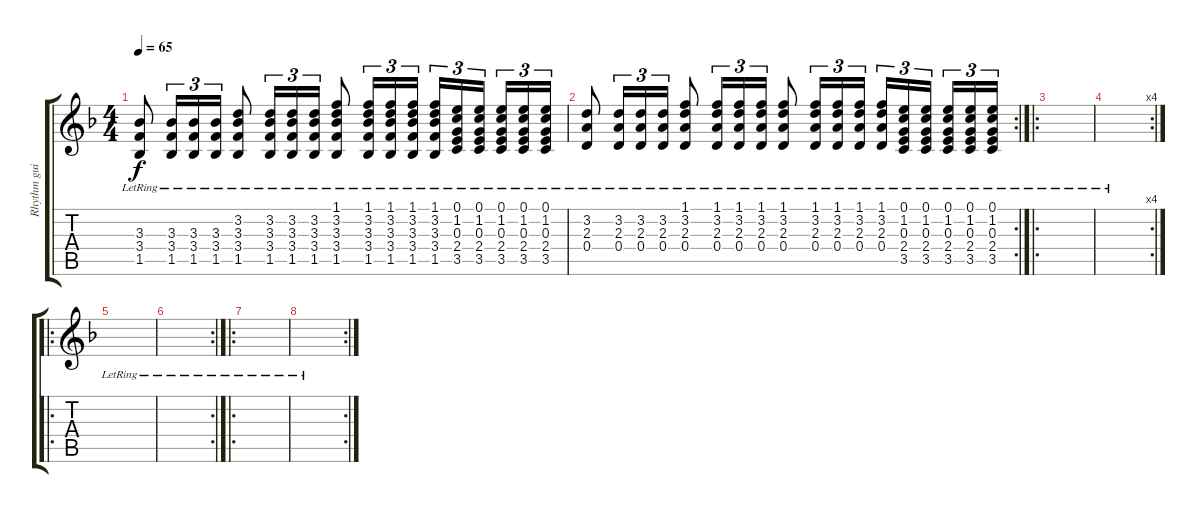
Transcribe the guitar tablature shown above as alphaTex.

\track ("Rhythm guitar" "Rhythm gui") {instrument acousticguitarsteel}
\staff {score tabs}
\tuning (E4 B3 G3 D3 A2 D2) {hide}
\ts (4 4)
\tempo 65
\clef g2
\ks dminor
(3.3{lr} 3.4{lr} 1.5{lr}).8{dy f} (3.3{lr} 3.4{lr} 1.5{lr}).16{tu (3 2)} (3.3{lr} 3.4{lr} 1.5{lr}).16{tu (3 2)} (3.3{lr} 3.4{lr} 1.5{lr}).16{tu (3 2)} (3.2{lr} 3.3{lr} 3.4{lr} 1.5{lr}).8 (3.2{lr} 3.3{lr} 3.4{lr} 1.5{lr}).16{tu (3 2)} (3.2{lr} 3.3{lr} 3.4{lr} 1.5{lr}).16{tu (3 2)} (3.2{lr} 3.3{lr} 3.4{lr} 1.5{lr}).16{tu (3 2)} (1.1{lr} 3.2{lr} 3.3{lr} 3.4{lr} 1.5{lr}).8 (1.1{lr} 3.2{lr} 3.3{lr} 3.4{lr} 1.5{lr}).16{tu (3 2)} (1.1{lr} 3.2{lr} 3.3{lr} 3.4{lr} 1.5{lr}).16{tu (3 2)} (1.1{lr} 3.2{lr} 3.3{lr} 3.4{lr} 1.5{lr}).16{tu (3 2)} (1.1{lr} 3.2{lr} 3.3{lr} 3.4{lr} 1.5{lr}).16{tu (3 2)} (0.1{lr} 1.2{lr} 0.3{lr} 2.4{lr} 3.5{lr}).16{tu (3 2)} (0.1{lr} 1.2{lr} 0.3{lr} 2.4{lr} 3.5{lr}).16{tu (3 2) beam splitsecondary} (0.1{lr} 1.2{lr} 0.3{lr} 2.4{lr} 3.5{lr}).16{tu (3 2)} (0.1{lr} 1.2{lr} 0.3{lr} 2.4{lr} 3.5{lr}).16{tu (3 2)} (0.1{lr} 1.2{lr} 0.3{lr} 2.4{lr} 3.5{lr}).16{tu (3 2)} |
\rc 2
(3.2 2.3{lr} 0.4{lr}).8 (3.2 2.3{lr} 0.4{lr}).16{tu (3 2)} (3.2 2.3{lr} 0.4{lr}).16{tu (3 2)} (3.2 2.3{lr} 0.4{lr}).16{tu (3 2)} (1.1 3.2{lr} 2.3{lr} 0.4{lr}).8 (1.1 3.2{lr} 2.3{lr} 0.4{lr}).16{tu (3 2)} (1.1 3.2{lr} 2.3{lr} 0.4{lr}).16{tu (3 2)} (1.1 3.2{lr} 2.3{lr} 0.4{lr}).16{tu (3 2)} (1.1{lr} 3.2{lr} 2.3{lr} 0.4{lr}).8 (1.1 3.2{lr} 2.3{lr} 0.4{lr}).16{tu (3 2)} (1.1 3.2{lr} 2.3{lr} 0.4{lr}).16{tu (3 2)} (1.1 3.2{lr} 2.3{lr} 0.4{lr}).16{tu (3 2)} (1.1{lr} 3.2{lr} 2.3{lr} 0.4{lr}).16{tu (3 2)} (0.1{lr} 1.2{lr} 0.3{lr} 2.4{lr} 3.5{lr}).16{tu (3 2)} (0.1{lr} 1.2{lr} 0.3{lr} 2.4{lr} 3.5{lr}).16{tu (3 2) beam splitsecondary} (0.1{lr} 1.2{lr} 0.3{lr} 2.4{lr} 3.5{lr}).16{tu (3 2)} (0.1{lr} 1.2{lr} 0.3{lr} 2.4{lr} 3.5{lr}).16{tu (3 2)} (0.1{lr} 1.2{lr} 0.3{lr} 2.4{lr} 3.5{lr}).16{tu (3 2)} |
\ro
|
\rc 4
|
\ro
|
\rc 2
|
\ro
|
\rc 2
